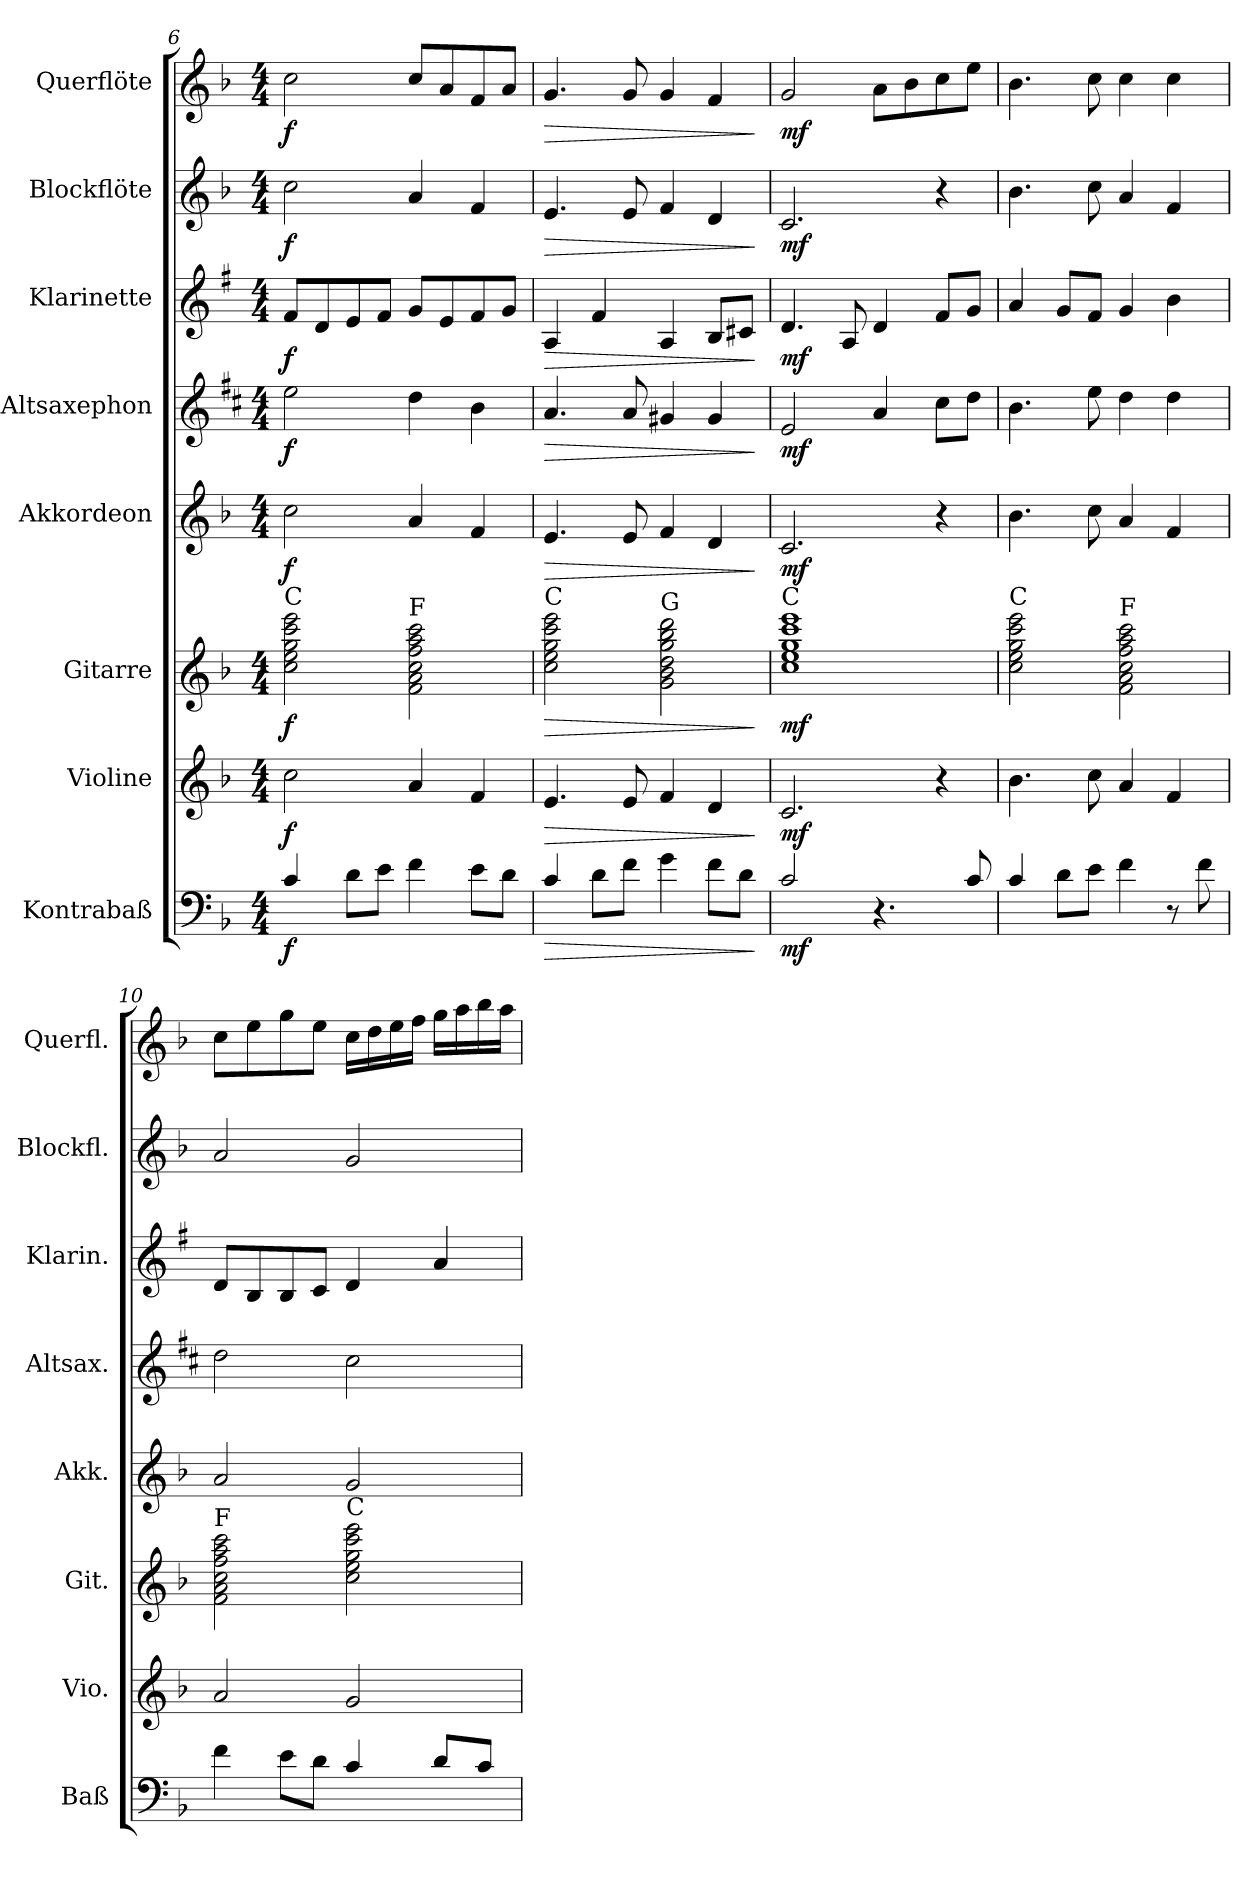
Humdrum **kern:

**kern	**dynam	**kern	**dynam	**kern	**dynam	**kern	**dynam	**kern	**dynam	**kern	**dynam	**kern	**dynam	**kern	**dynam
*part8	*part8	*part7	*part7	*part6	*part6	*part5	*part5	*part4	*part4	*part3	*part3	*part2	*part2	*part1	*part1
*staff8	*staff8	*staff7	*staff7	*staff6	*staff6	*staff5	*staff5	*staff4	*staff4	*staff3	*staff3	*staff2	*staff2	*staff1	*staff1
*I"Kontrabaß	*	*I"Violine	*	*I"Gitarre	*	*I"Akkordeon	*	*I"Altsaxephon	*	*I"Klarinette	*	*I"Blockflöte	*	*I"Querflöte	*
*I'Baß	*	*I'Vio.	*	*I'Git.	*	*I'Akk.	*	*I'Altsax.	*	*I'Klarin.	*	*I'Blockfl.	*	*I'Querfl.	*
!!LO:PB:g=z
*clefF4	*	*clefG2	*	*clefG2	*	*clefG2	*	*clefG2	*	*clefG2	*	*clefG2	*	*clefG2	*
*ITrd7c12	*	*	*	*	*	*	*	*ITrd3c5	*	*ITrd1c2	*	*	*	*	*
*k[b-]	*	*k[b-]	*	*k[b-]	*	*k[b-]	*	*k[f#c#g#]	*	*k[b-]	*	*k[b-]	*	*k[b-]	*
*F:	*	*F:	*	*F:	*	*F:	*	*A:	*	*F:	*	*F:	*	*F:	*
*M4/4	*	*M4/4	*	*M4/4	*	*M4/4	*	*M4/4	*	*M4/4	*	*M4/4	*	*M4/4	*
=6	=6	=6	=6	=6	=6	=6	=6	=6	=6	=6	=6	=6	=6	=6	=6
!	!	!	!	!LO:TX:a:t=C	!	!	!	!	!	!	!	!	!	!	!
!	!LO:DY:b	!	!LO:DY:b	!	!LO:DY:b	!	!LO:DY:b	!	!LO:DY:b	!	!LO:DY:b	!	!LO:DY:b	!	!LO:DY:b
4C/	f	2cc\	f	2cc\ 2ee\ 2gg\ 2ccc\ 2eee\	f	2cc\	f	2b\	f	8e/L	f	2cc\	f	2cc\	f
.	.	.	.	.	.	.	.	.	.	8c/	.	.	.	.	.
8D\L	.	.	.	.	.	.	.	.	.	8d/	.	.	.	.	.
8E\J	.	.	.	.	.	.	.	.	.	8e/J	.	.	.	.	.
!	!	!	!	!LO:TX:a:t=F	!	!	!	!	!	!	!	!	!	!	!
4F\	.	4a/	.	2f\ 2a\ 2cc\ 2ff\ 2aa\ 2ccc\	.	4a/	.	4a\	.	8f/L	.	4a/	.	8cc/L	.
.	.	.	.	.	.	.	.	.	.	8d/	.	.	.	8a/	.
8E\L	.	4f/	.	.	.	4f/	.	4f#\	.	8e/	.	4f/	.	8f/	.
8D\J	.	.	.	.	.	.	.	.	.	8f/J	.	.	.	8a/J	.
=7	=7	=7	=7	=7	=7	=7	=7	=7	=7	=7	=7	=7	=7	=7	=7
!	!	!	!	!LO:TX:a:t=C	!	!	!	!	!	!	!	!	!	!	!
!	!LO:HP:b	!	!LO:HP:b	!	!LO:HP:b	!	!LO:HP:b	!	!LO:HP:b	!	!LO:HP:b	!	!LO:HP:b	!	!LO:HP:b
4C/	>	4.e/	>	2cc\ 2ee\ 2gg\ 2ccc\ 2eee\	>	4.e/	>	4.e/	>	4G/	>	4.e/	>	4.g/	>
8D\L	.	.	.	.	.	.	.	.	.	4e/	.	.	.	.	.
8F\J	.	8e/	.	.	.	8e/	.	8e/	.	.	.	8e/	.	8g/	.
!	!	!	!	!LO:TX:a:t=G	!	!	!	!	!	!	!	!	!	!	!
4G\	.	4f/	.	2g\ 2b-\ 2dd\ 2gg\ 2bb-\ 2ddd\	.	4f/	.	4d#X/	.	4G/	.	4f/	.	4g/	.
8F\L	.	4d/	.	.	.	4d/	.	4d#/	.	8A/L	.	4d/	.	4f/	.
8D\J	.	.	.	.	.	.	.	.	.	8Bn/J	.	.	.	.	.
.	]	.	]	.	]	.	]	.	]	.	]	.	]	.	]
=8	=8	=8	=8	=8	=8	=8	=8	=8	=8	=8	=8	=8	=8	=8	=8
!	!	!	!	!LO:TX:a:t=C	!	!	!	!	!	!	!	!	!	!	!
!	!LO:DY:b	!	!LO:DY:b	!	!LO:DY:b	!	!LO:DY:b	!	!LO:DY:b	!	!LO:DY:b	!	!LO:DY:b	!	!LO:DY:b
2C/	mf	2.c/	mf	1cc 1ee 1gg 1ccc 1eee	mf	2.c/	mf	2B/	mf	4.c/	mf	2.c/	mf	2g/	mf
.	.	.	.	.	.	.	.	.	.	8G/	.	.	.	.	.
4.r	.	.	.	.	.	.	.	4e/	.	4c/	.	.	.	8a\L	.
.	.	.	.	.	.	.	.	.	.	.	.	.	.	8b-\	.
.	.	4r	.	.	.	4r	.	8g#\L	.	8e/L	.	4r	.	8cc\	.
8C/	.	.	.	.	.	.	.	8a\J	.	8f/J	.	.	.	8ee\J	.
=9	=9	=9	=9	=9	=9	=9	=9	=9	=9	=9	=9	=9	=9	=9	=9
!	!	!	!	!LO:TX:a:t=C	!	!	!	!	!	!	!	!	!	!	!
4C/	.	4.b-\	.	2cc\ 2ee\ 2gg\ 2ccc\ 2eee\	.	4.b-\	.	4.f#\	.	4g/	.	4.b-\	.	4.b-\	.
8D\L	.	.	.	.	.	.	.	.	.	8f/L	.	.	.	.	.
8E\J	.	8cc\	.	.	.	8cc\	.	8b\	.	8e/J	.	8cc\	.	8cc\	.
!	!	!	!	!LO:TX:a:t=F	!	!	!	!	!	!	!	!	!	!	!
4F\	.	4a/	.	2f\ 2a\ 2cc\ 2ff\ 2aa\ 2ccc\	.	4a/	.	4a\	.	4f/	.	4a/	.	4cc\	.
8r	.	4f/	.	.	.	4f/	.	4a\	.	4a\	.	4f/	.	4cc\	.
8F\	.	.	.	.	.	.	.	.	.	.	.	.	.	.	.
=10	=10	=10	=10	=10	=10	=10	=10	=10	=10	=10	=10	=10	=10	=10	=10
!	!	!	!	!LO:TX:a:t=F	!	!	!	!	!	!	!	!	!	!	!
4F\	.	2a/	.	2f\ 2a\ 2cc\ 2ff\ 2aa\ 2ccc\	.	2a/	.	2a\	.	8c/L	.	2a/	.	8cc\L	.
.	.	.	.	.	.	.	.	.	.	8A/	.	.	.	8ee\	.
8E\L	.	.	.	.	.	.	.	.	.	8A/	.	.	.	8gg\	.
8D\J	.	.	.	.	.	.	.	.	.	8B-/J	.	.	.	8ee\J	.
!	!	!	!	!LO:TX:a:t=C	!	!	!	!	!	!	!	!	!	!	!
4C/	.	2g/	.	2cc\ 2ee\ 2gg\ 2ccc\ 2eee\	.	2g/	.	2g#\	.	4c/	.	2g/	.	16cc\LL	.
.	.	.	.	.	.	.	.	.	.	.	.	.	.	16dd\	.
.	.	.	.	.	.	.	.	.	.	.	.	.	.	16ee\	.
.	.	.	.	.	.	.	.	.	.	.	.	.	.	16ff\JJ	.
8D/L	.	.	.	.	.	.	.	.	.	4g/	.	.	.	16gg\LL	.
.	.	.	.	.	.	.	.	.	.	.	.	.	.	16aa\	.
8C/J	.	.	.	.	.	.	.	.	.	.	.	.	.	16bb-\	.
.	.	.	.	.	.	.	.	.	.	.	.	.	.	16aa\JJ	.
=	=	=	=	=	=	=	=	=	=	=	=	=	=	=	=
*-	*-	*-	*-	*-	*-	*-	*-	*-	*-	*-	*-	*-	*-	*-	*-
